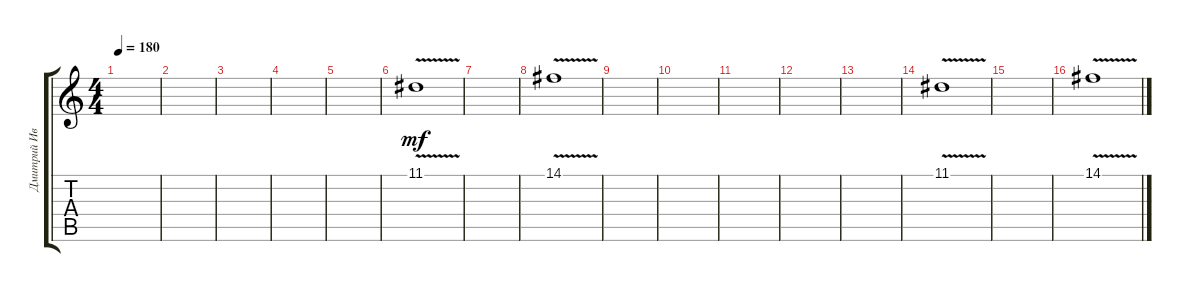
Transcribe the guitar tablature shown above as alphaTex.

\track ("Дмитрий Иванов" "Дмитрий Ив") {instrument pad5bowed}
\staff {score tabs}
\tuning (E4 B3 G3 D3 A2 E2) {hide}
\ts (4 4)
\tempo 180
\clef g2
\ks c
|
|
|
|
|
11.1{v}.1{dy mf volume 10 instrument pad5bowed} |
|
14.1{v}.1 |
|
|
|
|
|
11.1{v}.1 |
|
14.1{v}.1
